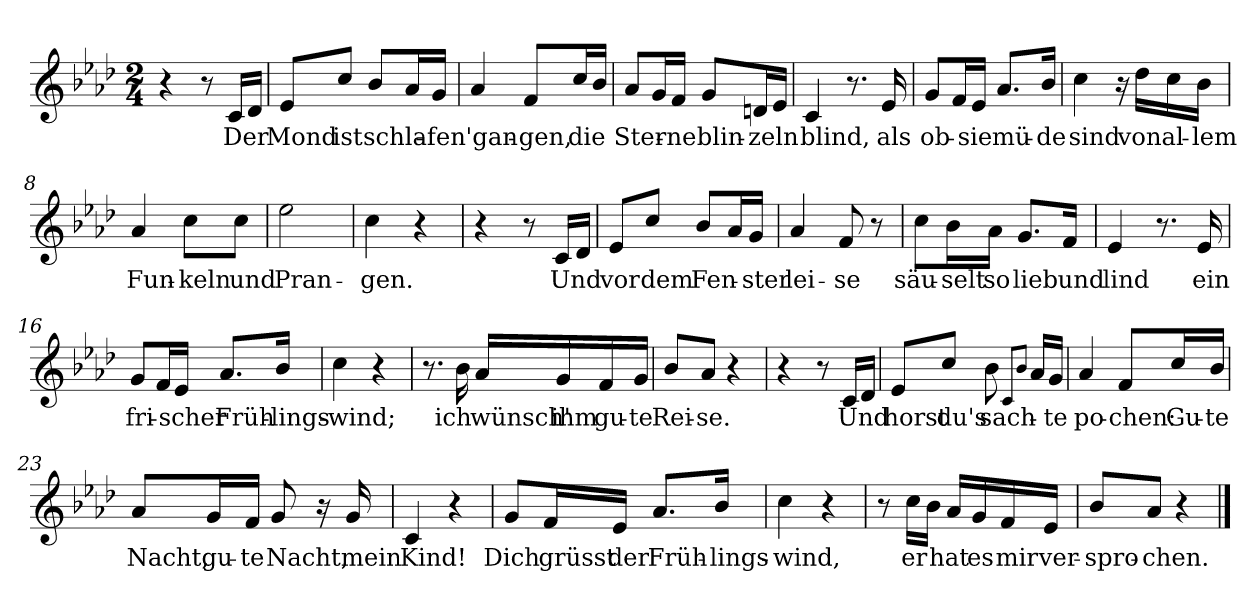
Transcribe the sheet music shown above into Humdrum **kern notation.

**kern	**text
*part1	*part1
*staff1	*staff1
*clefG2	*
*k[b-e-a-d-]	*
*M2/4	*
=1	=1
4r	.
8r	.
!	!LO:LY:b
16c/LL	Der
16d-/JJ	.
=2	=2
!	!LO:LY:b
8e-/L	Mond
!	!LO:LY:b
8cc/J	ist
!	!LO:LY:b
8b-/L	schla-
16a-/L	.
!	!LO:LY:b
16g/JJ	-fen
=3	=3
!	!LO:LY:b
4a-/	'gan-
!	!LO:LY:b
8f/L	-gen,
!	!LO:LY:b
16cc/L	die
16b-/JJ	.
=4	=4
!	!LO:LY:b
8a-/L	Ster-
16g/L	.
!	!LO:LY:b
16f/JJ	-ne
!	!LO:LY:b
8g/L	blin-
!	!LO:LY:b
16dn/L	-zeln
16e-/JJ	.
=5	=5
!	!LO:LY:b
4c/	blind,
8.r	.
!	!LO:LY:b
16e-/	als
=6	=6
!	!LO:LY:b
8g/L	ob-
16f/L	.
!	!LO:LY:b
16e-/JJ	-sie
!	!LO:LY:b
8.a-/L	mü-
!	!LO:LY:b
16b-/Jk	-de
=7	=7
!	!LO:LY:b
4cc\	sind
16r	.
!	!LO:LY:b
16dd-\LL	von
!	!LO:LY:b
16cc\	al-
!	!LO:LY:b
16b-\JJ	-lem
!!LO:LB:g=z
=8	=8
!	!LO:LY:b
4a-/	Fun-
!	!LO:LY:b
8cc\L	-keln
!	!LO:LY:b
8cc\J	und
=9	=9
!	!LO:LY:b
2ee-\	Pran-
=10	=10
!	!LO:LY:b
4cc\	-gen.
4r	.
=11	=11
4r	.
8r	.
!	!LO:LY:b
16c/LL	Und
16d-/JJ	.
=12	=12
!	!LO:LY:b
8e-/L	vor
!	!LO:LY:b
8cc/J	dem
!	!LO:LY:b
8b-/L	Fen-
16a-/L	.
!	!LO:LY:b
16g/JJ	-ster
=13	=13
!	!LO:LY:b
4a-/	lei-
!	!LO:LY:b
8f/	-se
8r	.
=14	=14
!	!LO:LY:b
8cc\L	säu-
!	!LO:LY:b
16b-\L	-selt
!	!LO:LY:b
16a-\JJ	so
!	!LO:LY:b
8.g/L	lieb
!	!LO:LY:b
16f/Jk	und
=15	=15
!	!LO:LY:b
4e-/	lind
8.r	.
!	!LO:LY:b
16e-/	ein
!!LO:LB:g=z
=16	=16
!	!LO:LY:b
8g/L	fri-
16f/L	.
!	!LO:LY:b
16e-/JJ	-scher
!	!LO:LY:b
8.a-/L	Früh-
!	!LO:LY:b
16b-/Jk	-lings-
=17	=17
!	!LO:LY:b
4cc\	-wind;
4r	.
=18	=18
8.r	.
!	!LO:LY:b
16b-\	ich
!	!LO:LY:b
16a-/LL	wünsch'
!	!LO:LY:b
16g/	ihm
!	!LO:LY:b
16f/	gu-
!	!LO:LY:b
16g/JJ	-te
=19	=19
!	!LO:LY:b
8b-/L	Rei-
!	!LO:LY:b
8a-/J	-se.
4r	.
=20	=20
4r	.
8r	.
!	!LO:LY:b
16c/LL	Und
16d-/JJ	.
=21	=21
!	!LO:LY:b
8e-/L	horst
!	!LO:LY:b
8cc/J	du's
!	!LO:LY:b
8b-\	sach-
8qc/L	.
8qb-/J	.
16a-/LL	.
!	!LO:LY:b
16g/JJ	-te
=22	=22
!	!LO:LY:b
4a-/	po-
!	!LO:LY:b
8f/L	-chen:
!	!LO:LY:b
16cc/L	Gu-
!	!LO:LY:b
16b-/JJ	-te
!!LO:LB:g=z
=23	=23
!	!LO:LY:b
8a-/L	Nacht,
!	!LO:LY:b
16g/L	gu-
!	!LO:LY:b
16f/JJ	-te
!	!LO:LY:b
8g/	Nacht,
16r	.
!	!LO:LY:b
16g/	mein
=24	=24
!	!LO:LY:b
4c/	Kind!
4r	.
=25	=25
!	!LO:LY:b
8g/L	Dich
!	!LO:LY:b
16f/L	grüsst
!	!LO:LY:b
16e-/JJ	der
!	!LO:LY:b
8.a-/L	Früh-
!	!LO:LY:b
16b-/Jk	-lings-
=26	=26
!	!LO:LY:b
4cc\	-wind,
4r	.
=27	=27
8r	.
!	!LO:LY:b
16cc\LL	er
16b-\JJ	.
!	!LO:LY:b
16a-/LL	hat
!	!LO:LY:b
16g/	es
!	!LO:LY:b
16f/	mir
!	!LO:LY:b
16e-/JJ	ver-
=28	=28
!	!LO:LY:b
8b-/L	-spro-
!	!LO:LY:b
8a-/J	-chen.
4r	.
==	==
*-	*-
